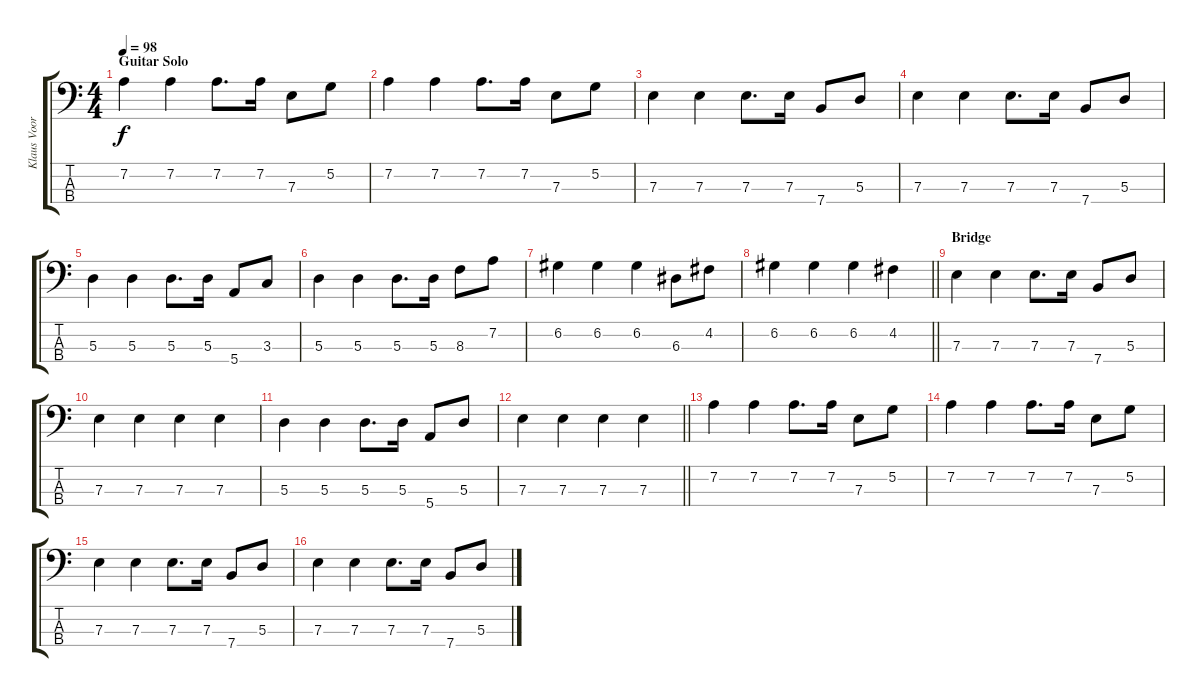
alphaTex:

\track ("Klaus Voorman - Bass" "Klaus Voor") {instrument electricbassfinger}
\staff {score tabs}
\tuning (G2 D2 A1 E1) {hide}
\ts (4 4)
\section ("" "Guitar Solo")
\tempo 98
\clef f4
\ks c
7.2.4{dy f} 7.2.4 7.2.8{d} 7.2.16 7.3.8 5.2.8 |
7.2.4 7.2.4 7.2.8{d} 7.2.16 7.3.8 5.2.8 |
7.3.4 7.3.4 7.3.8{d} 7.3.16 7.4.8 5.3.8 |
7.3.4 7.3.4 7.3.8{d} 7.3.16 7.4.8 5.3.8 |
5.3.4 5.3.4 5.3.8{d} 5.3.16 5.4.8 3.3.8 |
5.3.4 5.3.4 5.3.8{d} 5.3.16 8.3.8 7.2.8 |
6.2.4 6.2.4 6.2.4 6.3.8 4.2.8 |
\barLineRight lightlight
6.2.4 6.2.4 6.2.4 4.2.4 |
\section ("" "Bridge")
7.3.4 7.3.4 7.3.8{d} 7.3.16 7.4.8 5.3.8 |
7.3.4 7.3.4 7.3.4 7.3.4 |
5.3.4 5.3.4 5.3.8{d} 5.3.16 5.4.8 5.3.8 |
\barLineRight lightlight
7.3.4 7.3.4 7.3.4 7.3.4 |
7.2.4 7.2.4 7.2.8{d} 7.2.16 7.3.8 5.2.8 |
7.2.4 7.2.4 7.2.8{d} 7.2.16 7.3.8 5.2.8 |
7.3.4 7.3.4 7.3.8{d} 7.3.16 7.4.8 5.3.8 |
7.3.4 7.3.4 7.3.8{d} 7.3.16 7.4.8 5.3.8
